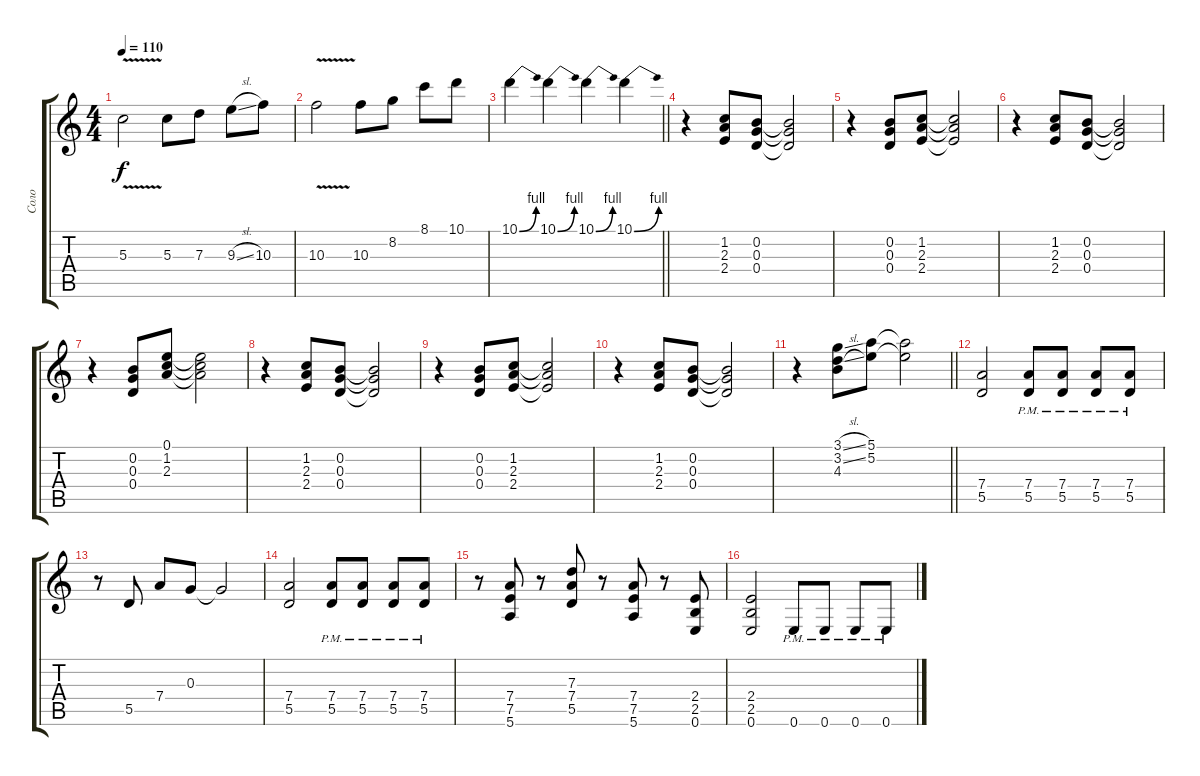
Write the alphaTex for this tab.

\track ("Соло" "Соло") {instrument distortionguitar}
\staff {score tabs}
\tuning (E4 B3 G3 D3 A2 E2) {hide}
\ts (4 4)
\tempo 110
\clef g2
\ks c
5.3{v}.2{dy f} 5.3.8 7.3.8 9.3{sl}.8 10.3.8 |
10.3{v}.2 10.3.8 8.2.8 8.1.8 10.1.8 |
\barLineRight lightlight
10.1{be (bend 0 0 60 4)}.4 10.1{be (bend 0 0 60 4)}.4 10.1{be (bend 0 0 60 4)}.4 10.1{be (bend 0 0 60 4)}.4 |
r.4{instrument electricguitarjazz} (1.2 2.3 2.4).8 (0.2 0.3 0.4).8 (0.2{t} 0.3{t} 0.4{t}).2 |
r.4 (0.2 0.3 0.4).8 (1.2 2.3 2.4).8 (1.2{t} 2.3{t} 2.4{t}).2 |
r.4 (1.2 2.3 2.4).8 (0.2 0.3 0.4).8 (0.2{t} 0.3{t} 0.4{t}).2 |
r.4 (0.2 0.3 0.4).8 (0.1 1.2 2.3).8 (0.1{t} 1.2{t} 2.3{t}).2 |
r.4 (1.2 2.3 2.4).8 (0.2 0.3 0.4).8 (0.2{t} 0.3{t} 0.4{t}).2 |
r.4 (0.2 0.3 0.4).8 (1.2 2.3 2.4).8 (1.2{t} 2.3{t} 2.4{t}).2 |
r.4 (1.2 2.3 2.4).8 (0.2 0.3 0.4).8 (0.2{t} 0.3{t} 0.4{t}).2 |
\barLineRight lightlight
r.4 (3.1{sl} 3.2{sl} 4.3).8 (5.1 5.2).8 (5.1{t} 5.2{t}).2 |
(7.4 5.5).2 (7.4{pm} 5.5{pm}).8 (7.4{pm} 5.5{pm}).8 (7.4{pm} 5.5{pm}).8 (7.4{pm} 5.5{pm}).8 |
r.8{instrument electricguitarjazz} 5.5.8 7.4.8 0.3.8 0.3{t}.2 |
(7.4 5.5).2{instrument distortionguitar} (7.4{pm} 5.5{pm}).8 (7.4{pm} 5.5{pm}).8 (7.4{pm} 5.5{pm}).8 (7.4{pm} 5.5{pm}).8 |
r.8 (7.4 7.5 5.6).8 r.8 (7.3 7.4 5.5).8 r.8 (7.4 7.5 5.6).8 r.8 (2.4 2.5 0.6).8 |
(2.4 2.5 0.6).2 0.6{pm}.8 0.6{pm}.8 0.6{pm}.8 0.6{pm}.8
